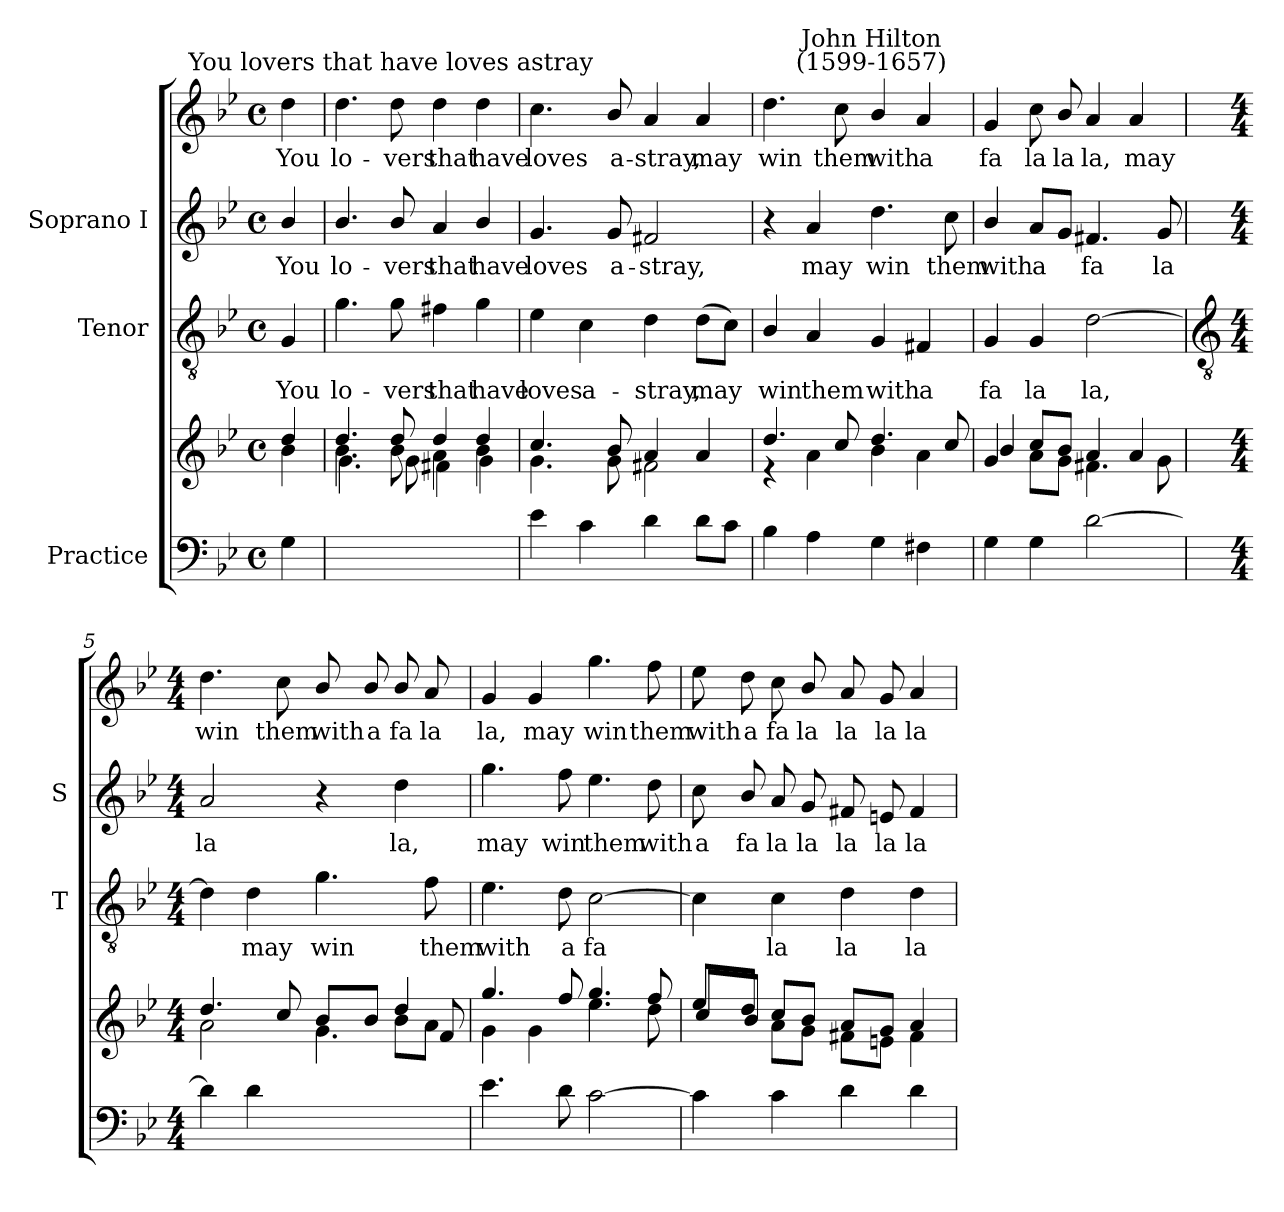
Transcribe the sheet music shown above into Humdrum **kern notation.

**kern	**kern	**kern	**text	**kern	**text	**kern	**text
*part3	*part3	*part2	*part2	*part1	*part1	*part1	*part1
*staff5	*staff4	*staff3	*staff3	*staff2	*staff2	*staff1	*staff1
*I"Practice	*	*I"Tenor	*	*I"Soprano I	*	*	*
*	*	*I'T	*	*I'S	*	*	*
*clefF4	*clefG2	*clefGv2	*	*clefG2	*	*clefG2	*
*k[b-e-]	*k[b-e-]	*k[b-e-]	*	*k[b-e-]	*	*k[b-e-]	*
*B-:	*B-:	*B-:	*	*B-:	*	*B-:	*
*M4/4	*M4/4	*M4/4	*	*M4/4	*	*M4/4	*
*met(c)	*met(c)	*met(c)	*	*met(c)	*	*met(c)	*
=	=	=	=	=	=	=	=
*	*^	*	*	*	*	*	*
!	!	!	!	!LO:LY:b	!	!LO:LY:b	!	!LO:LY:b
4G	4dd	4b-\	4G	You	4b-/	You	4dd	You
=1	=1	=1	=1	=1	=1	=1	=1	=1
*	*	*^	*	*	*	*	*	*
!	!	!	!	!	!LO:LY:b	!	!LO:LY:b	!	!LO:LY:b
1ryy	4.dd	4.b-\	4.g\	4.g	lo-	4.b-/	lo-	4.dd	lo-
!	!	!	!	!	!	!	!	!LO:TX:a:cj:t=You lovers that have loves astray	!
!	!	!	!	!	!LO:LY:b	!	!LO:LY:b	!	!LO:LY:b
.	8dd	8b-\	8g\	8g	-vers	8b-/	-vers	8dd	-vers
!	!	!	!	!	!LO:LY:b	!	!LO:LY:b	!	!LO:LY:b
.	4dd	4a\	4f#X\	4f#X	that	4a	that	4dd	that
!	!	!	!	!	!LO:LY:b	!	!LO:LY:b	!	!LO:LY:b
.	4dd	4b-\	4g\	4g	have	4b-/	have	4dd	have
=2	=2	=2	=2	=2	=2	=2	=2	=2	=2
!	!	!	!	!	!LO:LY:b	!	!LO:LY:b	!	!LO:LY:b
*	*	*v	*v	*	*	*	*	*	*
4e-	4.cc/	4.g	4e-	loves	4.g	loves	4.cc	loves
!	!	!	!	!LO:LY:b	!	!	!	!
4c	.	.	4c	a-	.	.	.	.
!	!	!	!	!	!	!LO:LY:b	!	!LO:LY:b
.	8b-/	8g	.	.	8g	a-	8b-/	a-
!	!	!	!	!LO:LY:b	!	!LO:LY:b	!	!LO:LY:b
4d	4a	2f#X\	4d	-stray,	2f#X	-stray,	4a	-stray,
!	!	!	!	!LO:LY:b	!	!	!	!LO:LY:b
8dL	4a	.	(>8dL	may	.	.	4a	may
8cJ	.	.	8cJ)	.	.	.	.	.
=3	=3	=3	=3	=3	=3	=3	=3	=3
!	!	!	!	!LO:LY:b	!	!	!	!LO:LY:b
4B-\	4.dd/	4r	4B-/	win	4r	.	4.dd	win
!	!	!	!	!LO:LY:b	!	!LO:LY:b	!	!
4A	.	4a\	4A	them	4a	may	.	.
!	!	!	!	!	!	!	!	!LO:LY:b
.	8cc/	.	.	.	.	.	8cc	them
!	!	!	!	!	!	!	!LO:TX:a:cj:t=John Hilton\n(1599-1657)	!
!	!	!	!	!LO:LY:b	!	!LO:LY:b	!	!LO:LY:b
4G	4b-\	4.dd/	4G	with	4.dd	win	4b-/	with
!	!	!	!	!LO:LY:b	!	!	!	!LO:LY:b
4F#X	4a\	.	4F#X	a	.	.	4a	a
!	!	!	!	!	!	!LO:LY:b	!	!
.	.	8cc/	.	.	8cc	them	.	.
=4	=4	=4	=4	=4	=4	=4	=4	=4
!	!	!	!	!LO:LY:b	!	!LO:LY:b	!	!LO:LY:b
4G	4g	4b-/	4G	fa	4b-/	with	4g	fa
!	!	!	!	!LO:LY:b	!	!LO:LY:b	!	!LO:LY:b
4G	8cc/L	8aL	4G	la	8aL	a	8cc	la
!	!	!	!	!	!	!	!	!LO:LY:b
.	8b-/J	8gJ	.	.	8gJ	.	8b-/	la
!	!	!	!	!LO:LY:b	!	!LO:LY:b	!	!LO:LY:b
[2d	4a	4.f#X\	[2d	la,	4.f#X	fa	4a	la,
!	!	!	!	!	!	!	!	!LO:LY:b
.	4a	.	.	.	.	.	4a	may
!	!	!	!	!	!	!LO:LY:b	!	!
.	.	8g\	.	.	8g	la	.	.
*	*v	*v	*	*	*	*	*	*
!!LO:LB:g=z
=5	=5	=5	=5	=5	=5	=5	=5
*	*	*clefGv2	*	*	*	*	*
*M4/4	*M4/4	*M4/4	*	*M4/4	*	*M4/4	*
*	*^	*	*	*	*	*	*
*	*	*^	*	*	*	*	*	*
!	!	!	!	!	!	!	!LO:LY:b	!	!LO:LY:b
4d]	4.dd/	2a\	2ryy	4d]	.	2a	la	4.dd	win
!	!	!	!	!	!LO:LY:b	!	!	!	!
4d	.	.	.	4d	may	.	.	.	.
!	!	!	!	!	!	!	!	!	!LO:LY:b
.	8cc/	.	.	.	.	.	.	8cc	them
!	!	!	!	!	!LO:LY:b	!	!	!	!LO:LY:b
2ryy	8b-/L	4ryy	4.g\	4.g	win	4r	.	8b-/	with
!	!	!	!	!	!	!	!	!	!LO:LY:b
.	8b-/J	.	.	.	.	.	.	8b-/	a
!	!	!	!	!	!	!	!LO:LY:b	!	!LO:LY:b
.	8b-\L	4dd/	.	.	.	4dd	la,	8b-/	fa
!	!	!	!	!	!LO:LY:b	!	!	!	!LO:LY:b
.	8a\J	.	8f	8f	them	.	.	8a	la
=6	=6	=6	=6	=6	=6	=6	=6	=6	=6
!	!	!	!	!	!LO:LY:b	!	!LO:LY:b	!	!LO:LY:b
*	*	*v	*v	*	*	*	*	*	*
4.e-	4g\	4.gg/	4.e-	with	4.gg	may	4g	la,
!	!	!	!	!	!	!	!	!LO:LY:b
.	4g\	.	.	.	.	.	4g	may
!	!	!	!	!LO:LY:b	!	!LO:LY:b	!	!
8d	.	8ff/	8d	a	8ff	win	.	.
!	!	!	!	!LO:LY:b	!	!LO:LY:b	!	!LO:LY:b
[2c	4.gg	4.ee-	[2c	fa	4.ee-	them	4.gg	win
!	!	!	!	!	!	!LO:LY:b	!	!LO:LY:b
.	8ff	8dd	.	.	8dd	with	8ff	them
=7	=7	=7	=7	=7	=7	=7	=7	=7
!	!	!	!	!	!	!LO:LY:b	!	!LO:LY:b
4c]	8ee-L	8ccL	4c]	.	8cc	a	8ee-	with
!	!	!	!	!	!	!LO:LY:b	!	!LO:LY:b
.	8ddJ	8b-/J	.	.	8b-/	fa	8dd	a
!	!	!	!	!LO:LY:b	!	!LO:LY:b	!	!LO:LY:b
4c	8cc/L	8aL	4c	la	8a	la	8cc	fa
!	!	!	!	!	!	!LO:LY:b	!	!LO:LY:b
.	8b-/J	8gJ	.	.	8g	la	8b-/	la
!	!	!	!	!LO:LY:b	!	!LO:LY:b	!	!LO:LY:b
4d	8aL	8f#XL	4d	la	8f#X	la	8a	la
!	!	!	!	!	!	!LO:LY:b	!	!LO:LY:b
.	8gJ	8enJ	.	.	8en	la	8g	la
!	!	!	!	!LO:LY:b	!	!LO:LY:b	!	!LO:LY:b
4d	4a	4f#	4d	la	4f#	la	4a	la
*	*v	*v	*	*	*	*	*	*
=	=	=	=	=	=	=	=
*-	*-	*-	*-	*-	*-	*-	*-
